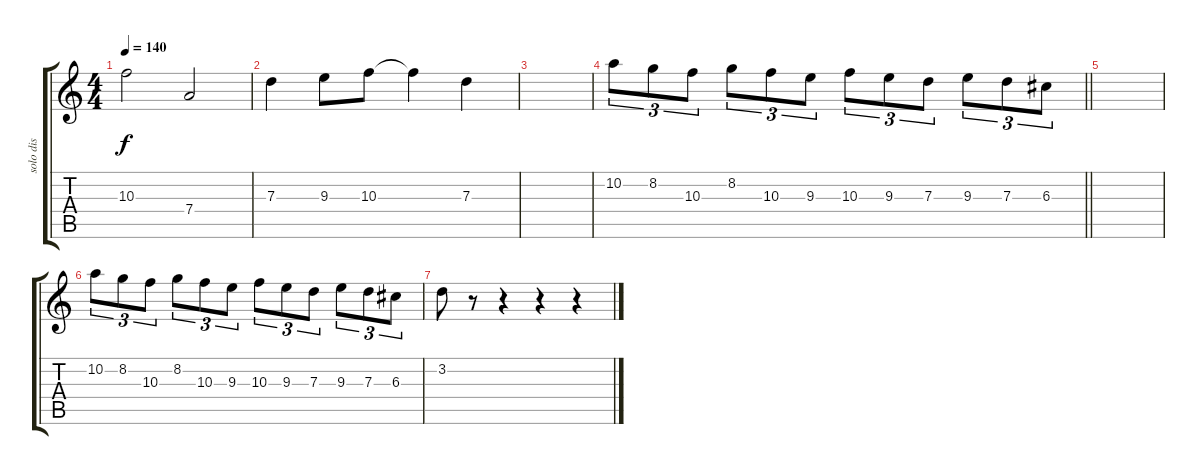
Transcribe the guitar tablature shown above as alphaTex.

\track ("solo dis" "solo dis") {instrument distortionguitar}
\staff {score tabs}
\tuning (E4 B3 G3 D3 A2 E2) {hide}
\ts (4 4)
\tempo 140
\clef g2
\ks c
10.3.2{dy f} 7.4.2 |
7.3.4 9.3.8 10.3.8 10.3{t}.4 7.3.4 |
|
\barLineRight lightlight
10.2.8{tu (3 2)} 8.2.8{tu (3 2)} 10.3.8{tu (3 2)} 8.2.8{tu (3 2)} 10.3.8{tu (3 2)} 9.3.8{tu (3 2)} 10.3.8{tu (3 2)} 9.3.8{tu (3 2)} 7.3.8{tu (3 2)} 9.3.8{tu (3 2)} 7.3.8{tu (3 2)} 6.3.8{tu (3 2)} |
|
10.2.8{tu (3 2)} 8.2.8{tu (3 2)} 10.3.8{tu (3 2)} 8.2.8{tu (3 2)} 10.3.8{tu (3 2)} 9.3.8{tu (3 2)} 10.3.8{tu (3 2)} 9.3.8{tu (3 2)} 7.3.8{tu (3 2)} 9.3.8{tu (3 2)} 7.3.8{tu (3 2)} 6.3.8{tu (3 2)} |
3.2.8 r.8 r.4 r.4 r.4
